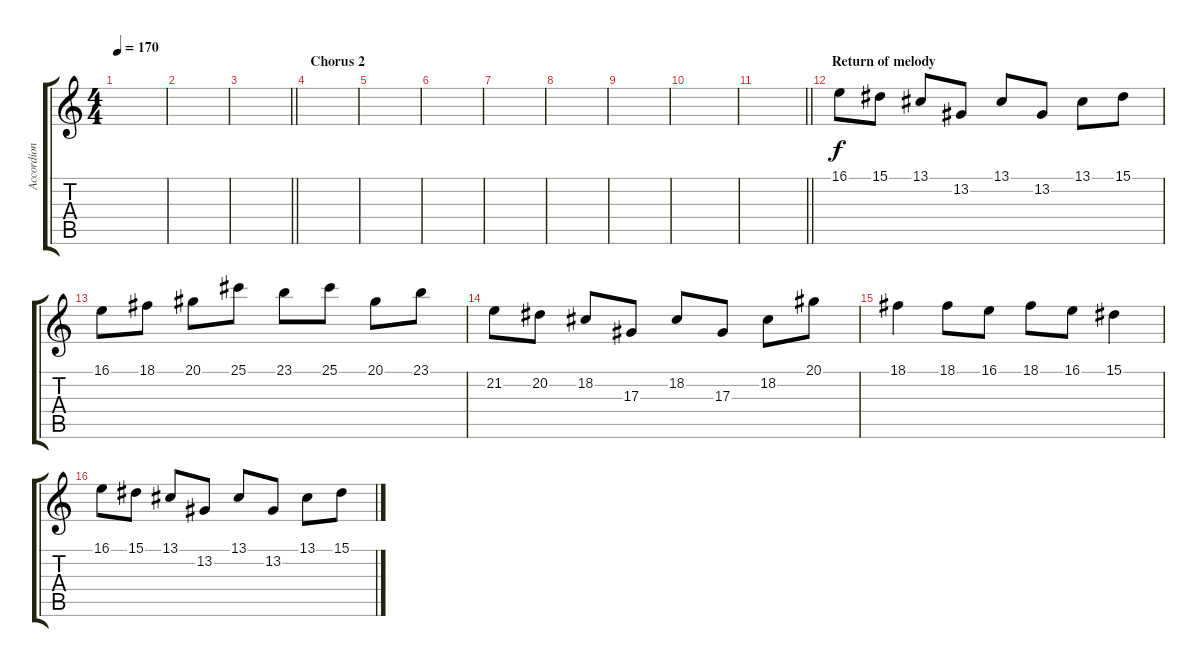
\track ("Accordion" "Accordion") {instrument accordion}
\staff {score tabs}
\tuning (C4 G3 Eb3 Bb2 F2 C2) {hide}
\ts (4 4)
\tempo 170
\clef g2
\ks c
|
|
\barLineRight lightlight
|
\section ("" "Chorus 2")
|
|
|
|
|
|
|
\barLineRight lightlight
|
\section ("" "Return of melody")
16.1.8 15.1.8 13.1.8 13.2.8 13.1.8 13.2.8 13.1.8 15.1.8 |
16.1.8 18.1.8 20.1.8 25.1.8 23.1.8 25.1.8 20.1.8 23.1.8 |
21.2.8 20.2.8 18.2.8 17.3.8 18.2.8 17.3.8 18.2.8 20.1.8 |
18.1.4 18.1.8 16.1.8 18.1.8 16.1.8 15.1.4 |
16.1.8 15.1.8 13.1.8 13.2.8 13.1.8 13.2.8 13.1.8 15.1.8
